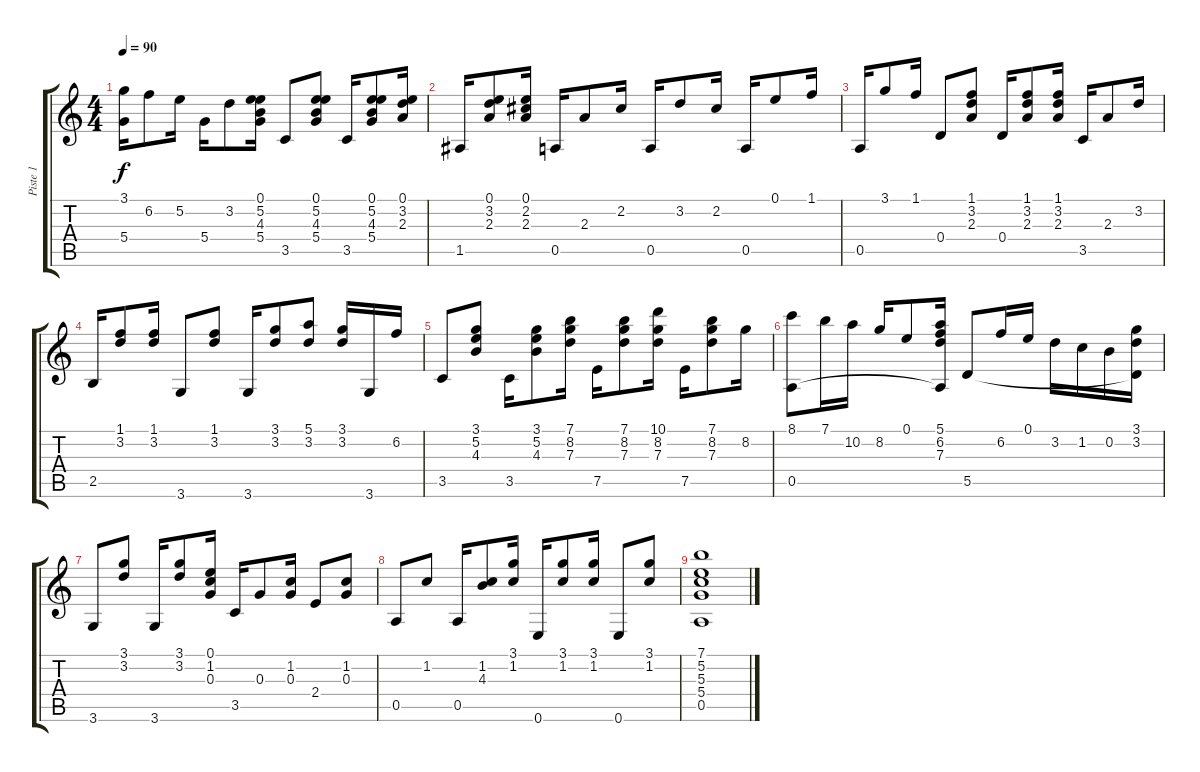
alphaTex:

\track ("Piste 1" "Piste 1") {instrument acousticguitarsteel}
\staff {score tabs}
\tuning (E4 B3 G3 D3 A2 E2) {hide}
\ts (4 4)
\tempo 90
\clef g2
\ks c
(3.1{t} 5.4).16{dy f} 6.2.8 5.2.16 5.4.16 3.2.8 (0.1 5.2 4.3 5.4).16 3.5.8 (0.1 5.2 4.3 5.4).8 3.5.16 (0.1 5.2 4.3 5.4).8 (0.1 3.2 2.3).16 |
1.5.16 (0.1 3.2 2.3).8 (0.1 2.2 2.3).16 0.5.16 2.3.8 2.2.16 0.5.16 3.2.8 2.2.16 0.5.16 0.1.8 1.1.16 |
0.5.16 3.1.8 1.1.16 0.4.8 (1.1 3.2 2.3).8 0.4.16 (1.1 3.2 2.3).8 (1.1 3.2 2.3).16 3.5.16 2.3.8 3.2.16 |
2.5.16 (1.1 3.2).8 (1.1 3.2).16 3.6.8 (1.1 3.2).8 3.6.16 (3.1 3.2).8 (5.1 3.2).8 (3.1 3.2).16 3.6.16 6.2.16 |
3.5.8 (3.1 5.2 4.3).8 3.5.16 (3.1 5.2 4.3).8 (7.1 8.2 7.3).16 7.5.16 (7.1 8.2 7.3).8 (10.1 8.2 7.3).16 7.5.16 (7.1 8.2 7.3).8 8.2.16 |
(8.1 0.5).8 7.1.16 10.2.16 8.2.16 0.1.8 (5.1 6.2 7.3 0.5{t}).16 5.5.8 6.2.16 0.1.16 3.2.16 1.2.16 0.2.16 (3.1 3.2 5.5{t}).16 |
3.6.8 (3.1 3.2).8 3.6.16 (3.1 3.2).8 (0.1 1.2 0.3).16 3.5.16 0.3.8 (1.2 0.3).16 2.4.8 (1.2 0.3).8 |
0.5.8 1.2.8 0.5.16 (1.2 4.3).8 (3.1 1.2).16 0.6.16 (3.1 1.2).8 (3.1 1.2).16 0.6.8 (3.1 1.2).8 |
(7.1 5.2 5.3 5.4 0.5).1
